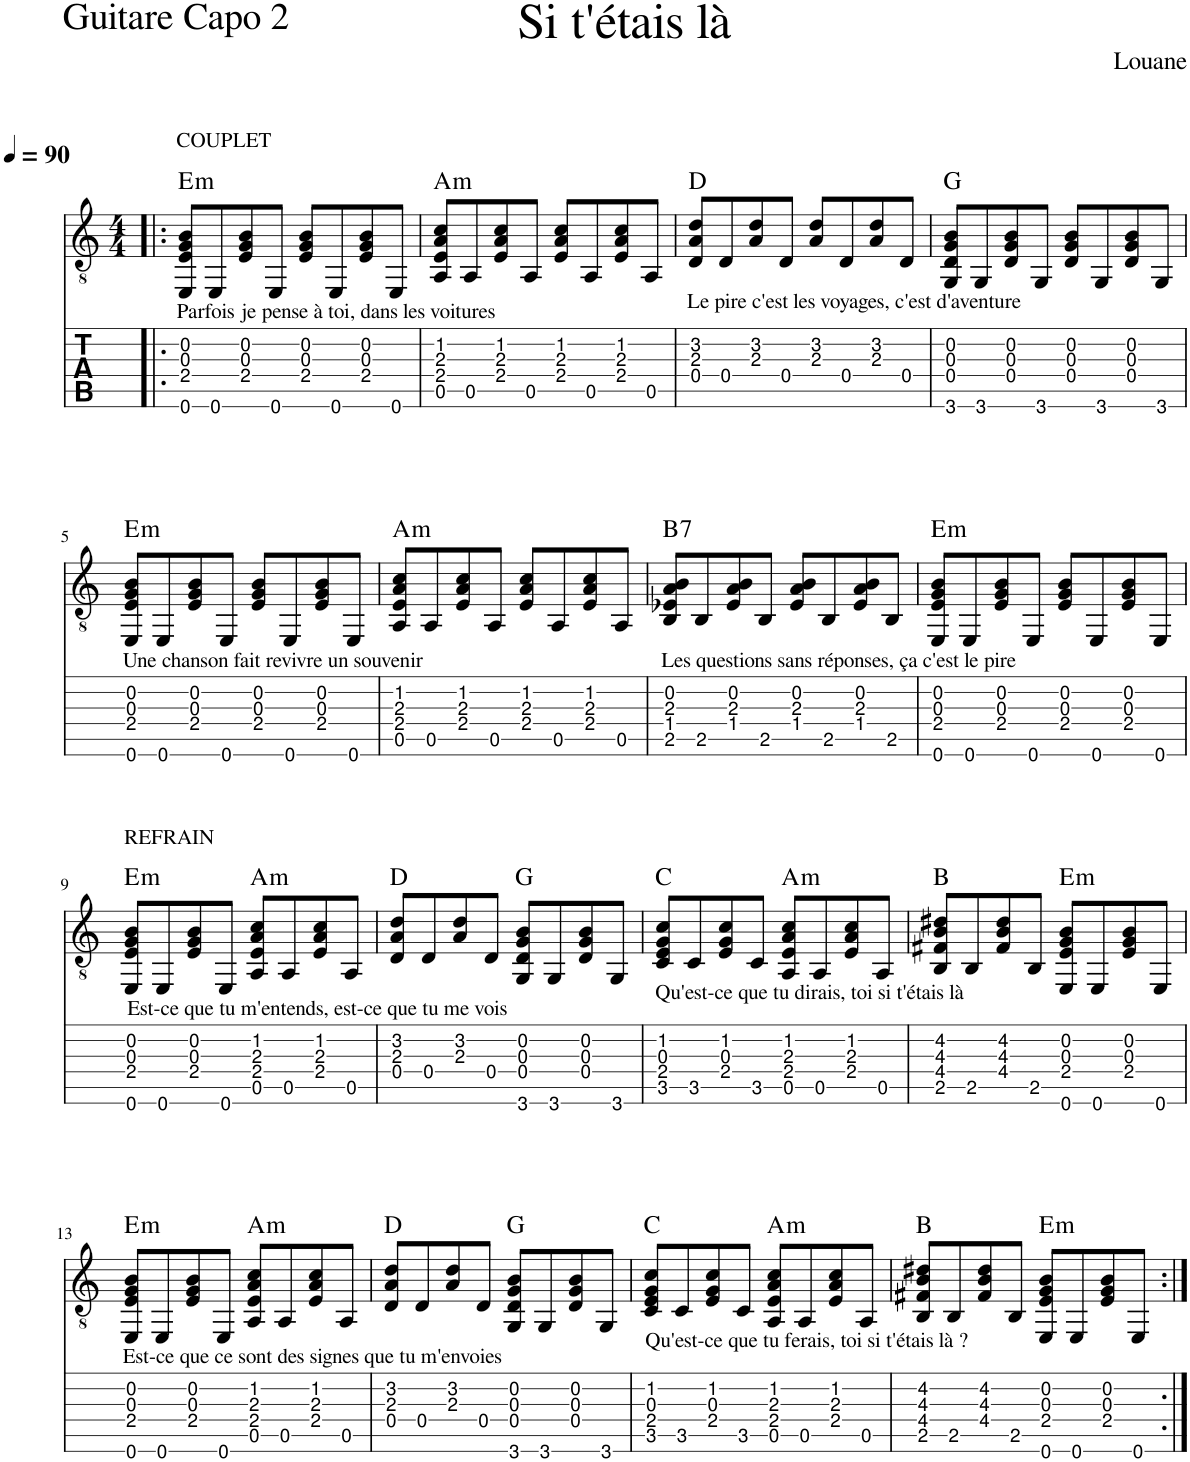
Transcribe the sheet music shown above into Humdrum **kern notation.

**kern	**kern	**harte
*part1	*part1	*part1
*staff2	*staff1	*
*I"Guitar	*	*
*I'Guit.	*	*
*stria6	*	*
*	*clefGv2	*
*k[]	*k[]	*
*M4/4	*M4/4	*
*MM90	*MM90	*
=1!|:	=1!|:	=1!|:
!	!LO:TX:a:t=COUPLET	!
!	!LO:TX:b:t=Parfois je pense à toi, dans les voitures	!LO:H:kt=m
8EE\ 8E\ 8G\ 8B\L	8EE/ 8E/ 8G/ 8B/L	E:min
8EEJ	8EE/	.
8E\ 8G\ 8B\L	8E/ 8G/ 8B/	.
8EEJ	8EE/J	.
8E\ 8G\ 8B\L	8E/ 8G/ 8B/L	.
8EEJ	8EE/	.
8E\ 8G\ 8B\L	8E/ 8G/ 8B/	.
8EEJ	8EE/J	.
=2	=2	=2
!	!	!LO:H:kt=m
8AA\ 8E\ 8A\ 8c\L	8AA/ 8E/ 8A/ 8c/L	A:min
8AAJ	8AA/	.
8E\ 8A\ 8c\L	8E/ 8A/ 8c/	.
8AAJ	8AA/J	.
8E\ 8A\ 8c\L	8E/ 8A/ 8c/L	.
8AAJ	8AA/	.
8E\ 8A\ 8c\L	8E/ 8A/ 8c/	.
8AAJ	8AA/J	.
=3	=3	=3
!	!LO:TX:b:t=Le pire c'est les voyages, c'est d'aventure	!
8D\ 8A\ 8d\L	8D/ 8A/ 8d/L	D:maj
8DJ	8D/	.
8A\ 8d\L	8A/ 8d/	.
8DJ	8D/J	.
8A\ 8d\L	8A/ 8d/L	.
8DJ	8D/	.
8A\ 8d\L	8A/ 8d/	.
8DJ	8D/J	.
=4	=4	=4
8GG\ 8D\ 8G\ 8B\L	8GG/ 8D/ 8G/ 8B/L	G:maj
8GGJ	8GG/	.
8D\ 8G\ 8B\L	8D/ 8G/ 8B/	.
8GGJ	8GG/J	.
8D\ 8G\ 8B\L	8D/ 8G/ 8B/L	.
8GGJ	8GG/	.
8D\ 8G\ 8B\L	8D/ 8G/ 8B/	.
8GGJ	8GG/J	.
!!LO:LB:g=z
=5	=5	=5
!	!LO:TX:b:t=Une chanson fait revivre un souvenir	!LO:H:kt=m
8EE\ 8E\ 8G\ 8B\L	8EE/ 8E/ 8G/ 8B/L	E:min
8EEJ	8EE/	.
8E\ 8G\ 8B\L	8E/ 8G/ 8B/	.
8EEJ	8EE/J	.
8E\ 8G\ 8B\L	8E/ 8G/ 8B/L	.
8EEJ	8EE/	.
8E\ 8G\ 8B\L	8E/ 8G/ 8B/	.
8EEJ	8EE/J	.
=6	=6	=6
!	!	!LO:H:kt=m
8AA\ 8E\ 8A\ 8c\L	8AA/ 8E/ 8A/ 8c/L	A:min
8AAJ	8AA/	.
8E\ 8A\ 8c\L	8E/ 8A/ 8c/	.
8AAJ	8AA/J	.
8E\ 8A\ 8c\L	8E/ 8A/ 8c/L	.
8AAJ	8AA/	.
8E\ 8A\ 8c\L	8E/ 8A/ 8c/	.
8AAJ	8AA/J	.
=7	=7	=7
!	!LO:TX:b:t=Les questions sans réponses, ça c'est le pire	!LO:H:kt=7
8BB\ 8E-\ 8A\ 8B\L	8BB/ 8E-X/ 8A/ 8B/L	B:7
8BBJ	8BB/	.
8E-\ 8A\ 8B\L	8E-/ 8A/ 8B/	.
8BBJ	8BB/J	.
8E-\ 8A\ 8B\L	8E-/ 8A/ 8B/L	.
8BBJ	8BB/	.
8E-\ 8A\ 8B\L	8E-/ 8A/ 8B/	.
8BBJ	8BB/J	.
=8	=8	=8
!	!	!LO:H:kt=m
8EE\ 8E\ 8G\ 8B\L	8EE/ 8E/ 8G/ 8B/L	E:min
8EEJ	8EE/	.
8E\ 8G\ 8B\L	8E/ 8G/ 8B/	.
8EEJ	8EE/J	.
8E\ 8G\ 8B\L	8E/ 8G/ 8B/L	.
8EEJ	8EE/	.
8E\ 8G\ 8B\L	8E/ 8G/ 8B/	.
8EEJ	8EE/J	.
!!LO:LB:g=z
=9	=9	=9
!	!LO:TX:b:t=Est-ce que tu m'entends, est-ce que tu me vois	!
!	!LO:TX:a:t=REFRAIN	!LO:H:kt=m
8EE\ 8E\ 8G\ 8B\L	8EE/ 8E/ 8G/ 8B/L	E:min
8EEJ	8EE/	.
8E\ 8G\ 8B\L	8E/ 8G/ 8B/	.
8EEJ	8EE/J	.
!	!	!LO:H:kt=m
8AA\ 8E\ 8A\ 8c\L	8AA/ 8E/ 8A/ 8c/L	A:min
8AAJ	8AA/	.
8E\ 8A\ 8c\L	8E/ 8A/ 8c/	.
8AAJ	8AA/J	.
=10	=10	=10
8D\ 8A\ 8d\L	8D/ 8A/ 8d/L	D:maj
8DJ	8D/	.
8A\ 8d\L	8A/ 8d/	.
8DJ	8D/J	.
8GG\ 8D\ 8G\ 8B\L	8GG/ 8D/ 8G/ 8B/L	G:maj
8GGJ	8GG/	.
8D\ 8G\ 8B\L	8D/ 8G/ 8B/	.
8GGJ	8GG/J	.
=11	=11	=11
!	!LO:TX:b:t=Qu'est-ce que tu dirais, toi si t'étais là	!
8C\ 8E\ 8G\ 8c\L	8C/ 8E/ 8G/ 8c/L	C:maj
8CJ	8C/	.
8E\ 8G\ 8c\L	8E/ 8G/ 8c/	.
8CJ	8C/J	.
!	!	!LO:H:kt=m
8AA\ 8E\ 8A\ 8c\L	8AA/ 8E/ 8A/ 8c/L	A:min
8AAJ	8AA/	.
8E\ 8A\ 8c\L	8E/ 8A/ 8c/	.
8AAJ	8AA/J	.
=12	=12	=12
8BB\ 8F#X\ 8B\ 8d#X\L	8BB/ 8F#X/ 8B/ 8d#X/L	B:maj
8BBJ	8BB/	.
8F#\ 8B\ 8d#\L	8F#/ 8B/ 8d#/	.
8BBJ	8BB/J	.
!	!	!LO:H:kt=m
8EE\ 8E\ 8G\ 8B\L	8EE/ 8E/ 8G/ 8B/L	E:min
8EEJ	8EE/	.
8E\ 8G\ 8B\L	8E/ 8G/ 8B/	.
8EEJ	8EE/J	.
!!LO:LB:g=z
=13	=13	=13
!	!LO:TX:b:t=Est-ce que ce sont des signes que tu m'envoies	!LO:H:kt=m
8EE\ 8E\ 8G\ 8B\L	8EE/ 8E/ 8G/ 8B/L	E:min
8EEJ	8EE/	.
8E\ 8G\ 8B\L	8E/ 8G/ 8B/	.
8EEJ	8EE/J	.
!	!	!LO:H:kt=m
8AA\ 8E\ 8A\ 8c\L	8AA/ 8E/ 8A/ 8c/L	A:min
8AAJ	8AA/	.
8E\ 8A\ 8c\L	8E/ 8A/ 8c/	.
8AAJ	8AA/J	.
=14	=14	=14
8D\ 8A\ 8d\L	8D/ 8A/ 8d/L	D:maj
8DJ	8D/	.
8A\ 8d\L	8A/ 8d/	.
8DJ	8D/J	.
8GG\ 8D\ 8G\ 8B\L	8GG/ 8D/ 8G/ 8B/L	G:maj
8GGJ	8GG/	.
8D\ 8G\ 8B\L	8D/ 8G/ 8B/	.
8GGJ	8GG/J	.
=15	=15	=15
!	!LO:TX:b:t=Qu'est-ce que tu ferais, toi si t'étais là ?	!
8C\ 8E\ 8G\ 8c\L	8C/ 8E/ 8G/ 8c/L	C:maj
8CJ	8C/	.
8E\ 8G\ 8c\L	8E/ 8G/ 8c/	.
8CJ	8C/J	.
!	!	!LO:H:kt=m
8AA\ 8E\ 8A\ 8c\L	8AA/ 8E/ 8A/ 8c/L	A:min
8AAJ	8AA/	.
8E\ 8A\ 8c\L	8E/ 8A/ 8c/	.
8AAJ	8AA/J	.
=16	=16	=16
8BB\ 8F#X\ 8B\ 8d#X\L	8BB/ 8F#X/ 8B/ 8d#X/L	B:maj
8BBJ	8BB/	.
8F#\ 8B\ 8d#\L	8F#/ 8B/ 8d#/	.
8BBJ	8BB/J	.
!	!	!LO:H:kt=m
8EE\ 8E\ 8G\ 8B\L	8EE/ 8E/ 8G/ 8B/L	E:min
8EEJ	8EE/	.
8E\ 8G\ 8B\L	8E/ 8G/ 8B/	.
8EEJ	8EE/J	.
=:|!	=:|!	=:|!
*-	*-	*-
